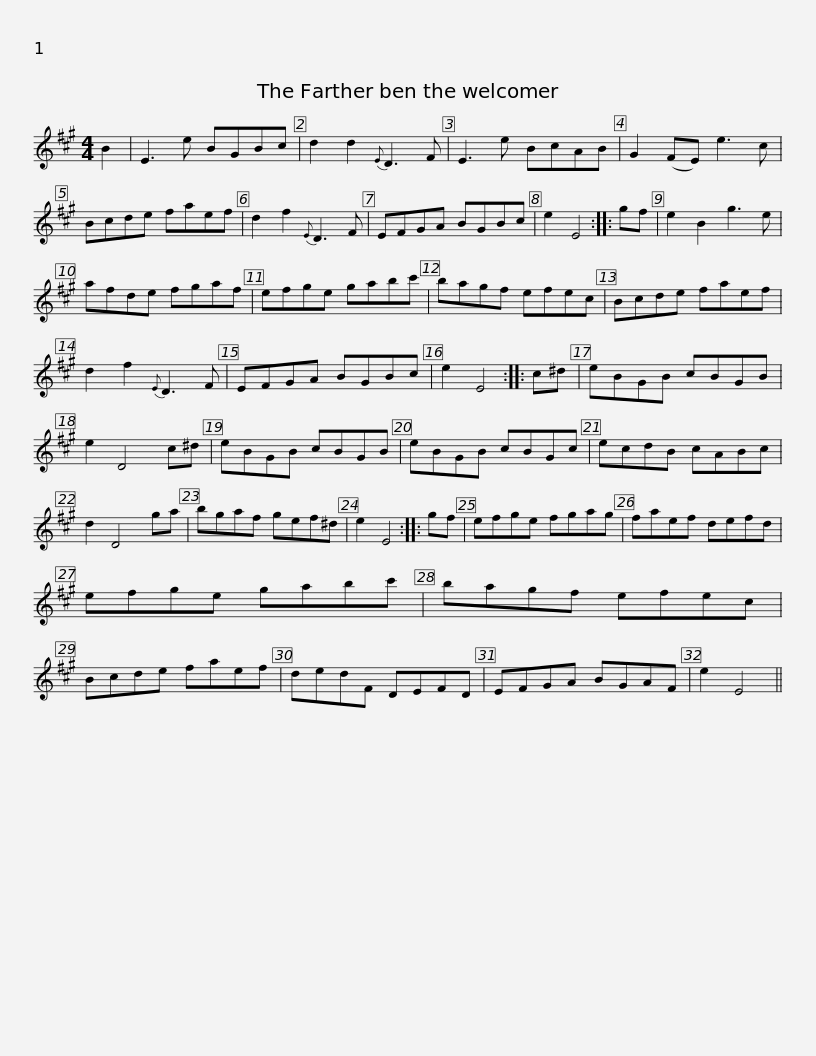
X:1
L:1/8
M:4/4
I:linebreak $
K:A
V:1 treble
V:1
 B2 | E3 e BGBc | d2 d2{E} D3 F | E3 e BcAB | G2 (FE) e3 c | %5
 Bcde faef | d2 f2{E} D3 F |$ EFGA BGBc | e2 E4 :: gf | %10
 e2 B2 g3 e | afde fgaf | efge gabc' | bagf efec |$ Bcde faef | %15
 d2 f2{E} D3 F | EFGA BGBc | e2 E4 :: c^d | eBGB cBGB | %20
 e2 D4 c^d |$ eBGB cBGB | eBGB cBGc | ecdB cABc | d2 D4 ga | %25
 bgaf gef^d | e2 E4 :: gf |$ efge fgag | faef defd | %30
 efge gabc' | bagf efec | Bcde faef |$ dedF DEFD | EFGA BGAF | %35
 e2 E4 || %36
